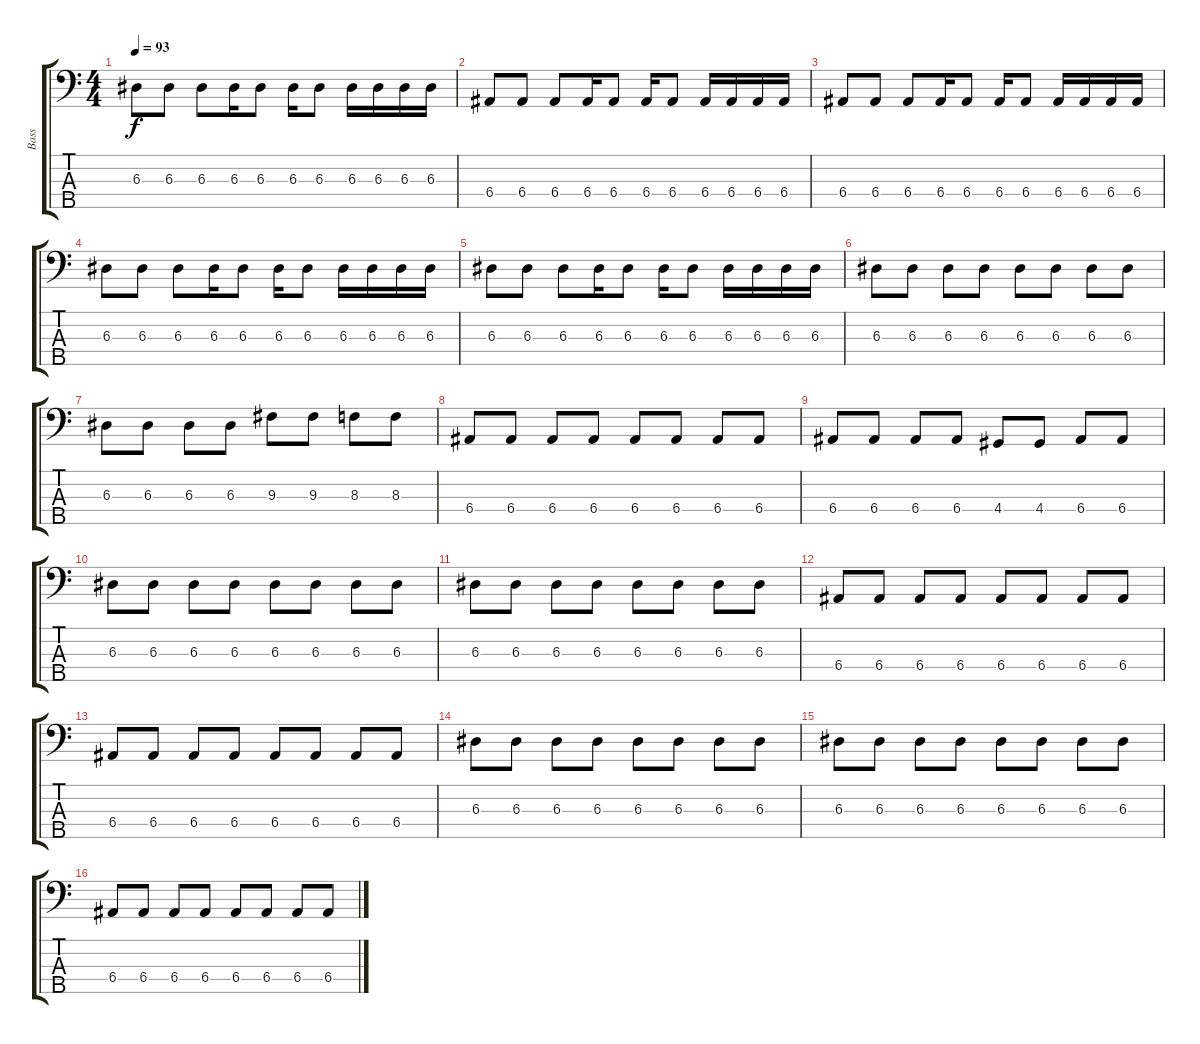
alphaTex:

\track ("Bass" "Bass") {instrument electricbassfinger}
\staff {score tabs}
\tuning (G2 D2 A1 E1 B0) {hide}
\ts (4 4)
\tempo 93
\clef f4
\ks c
6.3.8{dy f} 6.3.8 6.3.8 6.3.16 6.3.8 6.3.16 6.3.8 6.3.16 6.3.16 6.3.16 6.3.16 |
6.4.8 6.4.8 6.4.8 6.4.16 6.4.8 6.4.16 6.4.8 6.4.16 6.4.16 6.4.16 6.4.16 |
6.4.8 6.4.8 6.4.8 6.4.16 6.4.8 6.4.16 6.4.8 6.4.16 6.4.16 6.4.16 6.4.16 |
6.3.8 6.3.8 6.3.8 6.3.16 6.3.8 6.3.16 6.3.8 6.3.16 6.3.16 6.3.16 6.3.16 |
6.3.8 6.3.8 6.3.8 6.3.16 6.3.8 6.3.16 6.3.8 6.3.16 6.3.16 6.3.16 6.3.16 |
6.3.8 6.3.8 6.3.8 6.3.8 6.3.8 6.3.8 6.3.8 6.3.8 |
6.3.8 6.3.8 6.3.8 6.3.8 9.3.8 9.3.8 8.3.8 8.3.8 |
6.4.8 6.4.8 6.4.8 6.4.8 6.4.8 6.4.8 6.4.8 6.4.8 |
6.4.8 6.4.8 6.4.8 6.4.8 4.4.8 4.4.8 6.4.8 6.4.8 |
6.3.8 6.3.8 6.3.8 6.3.8 6.3.8 6.3.8 6.3.8 6.3.8 |
6.3.8 6.3.8 6.3.8 6.3.8 6.3.8 6.3.8 6.3.8 6.3.8 |
6.4.8 6.4.8 6.4.8 6.4.8 6.4.8 6.4.8 6.4.8 6.4.8 |
6.4.8 6.4.8 6.4.8 6.4.8 6.4.8 6.4.8 6.4.8 6.4.8 |
6.3.8 6.3.8 6.3.8 6.3.8 6.3.8 6.3.8 6.3.8 6.3.8 |
6.3.8 6.3.8 6.3.8 6.3.8 6.3.8 6.3.8 6.3.8 6.3.8 |
6.4.8 6.4.8 6.4.8 6.4.8 6.4.8 6.4.8 6.4.8 6.4.8
